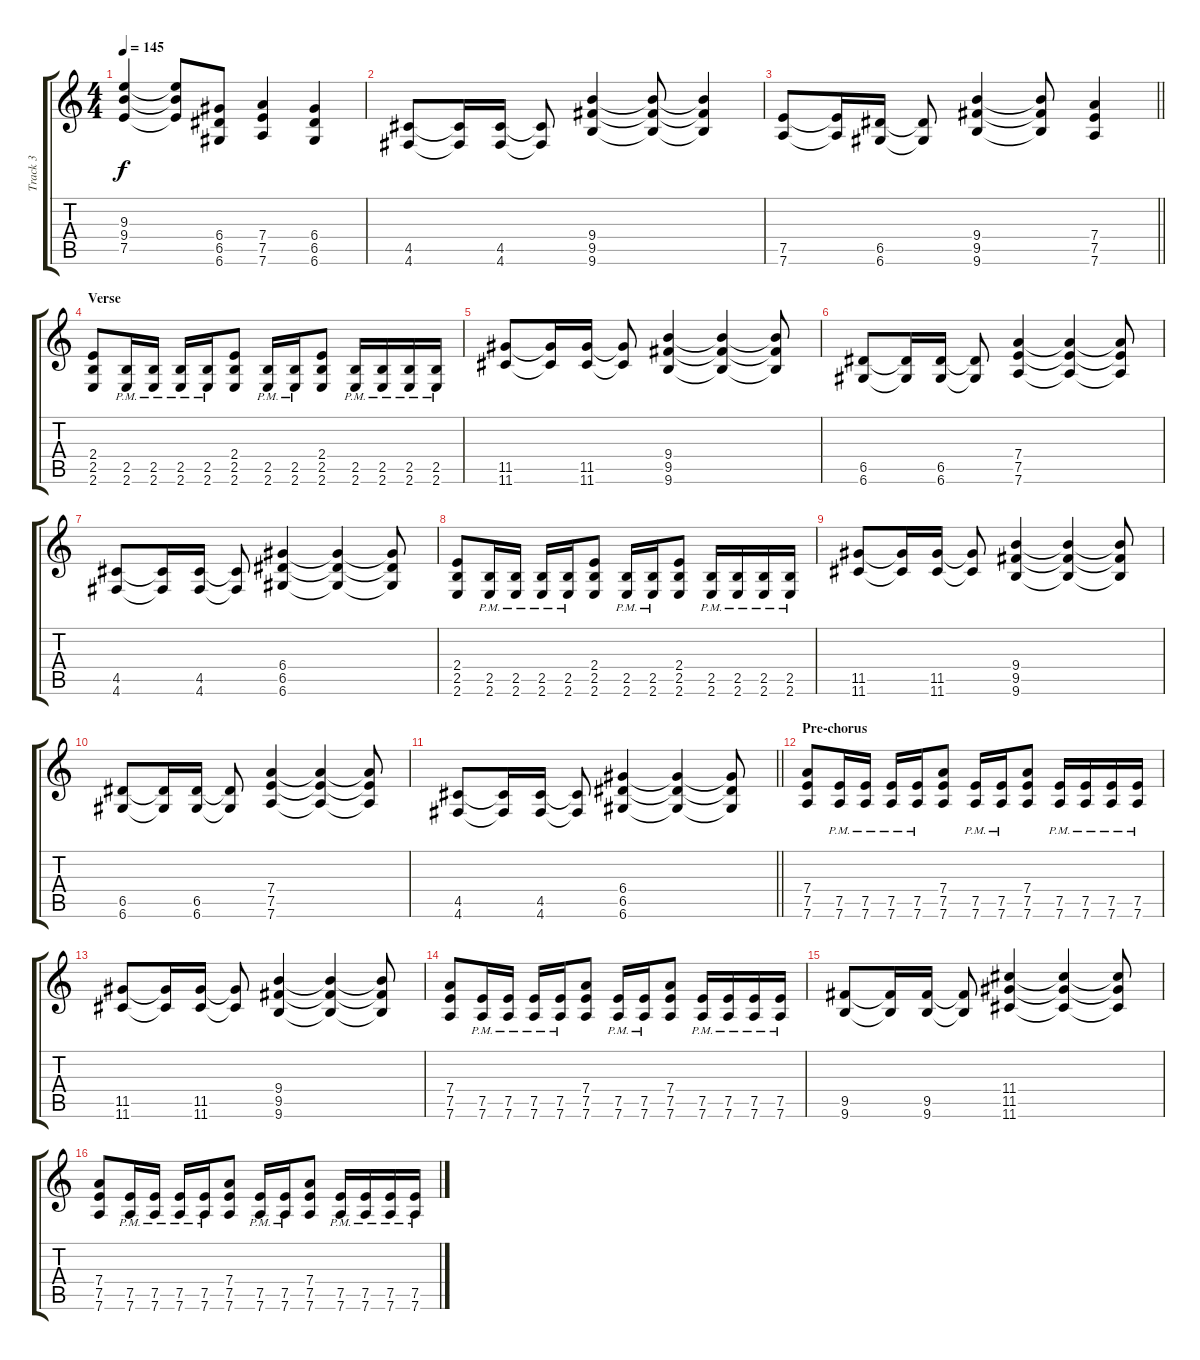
\track ("Track 3" "Track 3") {instrument distortionguitar}
\staff {score tabs}
\tuning (E4 B3 G3 D3 A2 D2) {hide}
\ts (4 4)
\tempo 145
\clef g2
\ks c
(9.3 9.4 7.5).4{dy f} (9.3{t} 9.4{t} 7.5{t}).8 (6.4 6.5 6.6).8 (7.4 7.5 7.6).4 (6.4 6.5 6.6).4 |
(4.5 4.6).8 (4.5{t} 4.6{t}).16 (4.5 4.6).16 (4.5{t} 4.6{t}).8 (9.4 9.5 9.6).4 (9.4{t} 9.5{t} 9.6{t}).8 (9.4{t} 9.5{t} 9.6{t}).4 |
\barLineRight lightlight
(7.5 7.6).8 (7.5{t} 7.6{t}).16 (6.5 6.6).16 (6.5{t} 6.6{t}).8 (9.4 9.5 9.6).4 (9.4{t} 9.5{t} 9.6{t}).8 (7.4 7.5 7.6).4 |
\section ("" "Verse")
(2.4 2.5 2.6).8 (2.5{pm} 2.6{pm}).16 (2.5{pm} 2.6{pm}).16 (2.5{pm} 2.6{pm}).16 (2.5{pm} 2.6{pm}).16 (2.4 2.5 2.6).8 (2.5{pm} 2.6{pm}).16 (2.5{pm} 2.6{pm}).16 (2.4 2.5 2.6).8 (2.5{pm} 2.6{pm}).16 (2.5{pm} 2.6{pm}).16 (2.5{pm} 2.6{pm}).16 (2.5{pm} 2.6{pm}).16 |
(11.5 11.6).8 (11.5{t} 11.6{t}).16 (11.5 11.6).16 (11.5{t} 11.6{t}).8 (9.4 9.5 9.6).4 (9.4{t} 9.5{t} 9.6{t}).4 (9.4{t} 9.5{t} 9.6{t}).8 |
(6.5 6.6).8 (6.5{t} 6.6{t}).16 (6.5 6.6).16 (6.5{t} 6.6{t}).8 (7.4 7.5 7.6).4 (7.4{t} 7.5{t} 7.6{t}).4 (7.4{t} 7.5{t} 7.6{t}).8 |
(4.5 4.6).8 (4.5{t} 4.6{t}).16 (4.5 4.6).16 (4.5{t} 4.6{t}).8 (6.4 6.5 6.6).4 (6.4{t} 6.5{t} 6.6{t}).4 (6.4{t} 6.5{t} 6.6{t}).8 |
(2.4 2.5 2.6).8 (2.5{pm} 2.6{pm}).16 (2.5{pm} 2.6{pm}).16 (2.5{pm} 2.6{pm}).16 (2.5{pm} 2.6{pm}).16 (2.4 2.5 2.6).8 (2.5{pm} 2.6{pm}).16 (2.5{pm} 2.6{pm}).16 (2.4 2.5 2.6).8 (2.5{pm} 2.6{pm}).16 (2.5{pm} 2.6{pm}).16 (2.5{pm} 2.6{pm}).16 (2.5{pm} 2.6{pm}).16 |
(11.5 11.6).8 (11.5{t} 11.6{t}).16 (11.5 11.6).16 (11.5{t} 11.6{t}).8 (9.4 9.5 9.6).4 (9.4{t} 9.5{t} 9.6{t}).4 (9.4{t} 9.5{t} 9.6{t}).8 |
(6.5 6.6).8 (6.5{t} 6.6{t}).16 (6.5 6.6).16 (6.5{t} 6.6{t}).8 (7.4 7.5 7.6).4 (7.4{t} 7.5{t} 7.6{t}).4 (7.4{t} 7.5{t} 7.6{t}).8 |
\barLineRight lightlight
(4.5 4.6).8 (4.5{t} 4.6{t}).16 (4.5 4.6).16 (4.5{t} 4.6{t}).8 (6.4 6.5 6.6).4 (6.4{t} 6.5{t} 6.6{t}).4 (6.4{t} 6.5{t} 6.6{t}).8 |
\section ("" "Pre-chorus")
(7.4 7.5 7.6).8 (7.5{pm} 7.6{pm}).16 (7.5{pm} 7.6{pm}).16 (7.5{pm} 7.6{pm}).16 (7.5{pm} 7.6{pm}).16 (7.4 7.5 7.6).8 (7.5{pm} 7.6{pm}).16 (7.5{pm} 7.6{pm}).16 (7.4 7.5 7.6).8 (7.5{pm} 7.6{pm}).16 (7.5{pm} 7.6{pm}).16 (7.5{pm} 7.6{pm}).16 (7.5{pm} 7.6{pm}).16 |
(11.5 11.6).8 (11.5{t} 11.6{t}).16 (11.5 11.6).16 (11.5{t} 11.6{t}).8 (9.4 9.5 9.6).4 (9.4{t} 9.5{t} 9.6{t}).4 (9.4{t} 9.5{t} 9.6{t}).8 |
(7.4 7.5 7.6).8 (7.5{pm} 7.6{pm}).16 (7.5{pm} 7.6{pm}).16 (7.5{pm} 7.6{pm}).16 (7.5{pm} 7.6{pm}).16 (7.4 7.5 7.6).8 (7.5{pm} 7.6{pm}).16 (7.5{pm} 7.6{pm}).16 (7.4 7.5 7.6).8 (7.5{pm} 7.6{pm}).16 (7.5{pm} 7.6{pm}).16 (7.5{pm} 7.6{pm}).16 (7.5{pm} 7.6{pm}).16 |
(9.5 9.6).8 (9.5{t} 9.6{t}).16 (9.5 9.6).16 (9.5{t} 9.6{t}).8 (11.4 11.5 11.6).4 (11.4{t} 11.5{t} 11.6{t}).4 (11.4{t} 11.5{t} 11.6{t}).8 |
(7.4 7.5 7.6).8 (7.5{pm} 7.6{pm}).16 (7.5{pm} 7.6{pm}).16 (7.5{pm} 7.6{pm}).16 (7.5{pm} 7.6{pm}).16 (7.4 7.5 7.6).8 (7.5{pm} 7.6{pm}).16 (7.5{pm} 7.6{pm}).16 (7.4 7.5 7.6).8 (7.5{pm} 7.6{pm}).16 (7.5{pm} 7.6{pm}).16 (7.5{pm} 7.6{pm}).16 (7.5{pm} 7.6{pm}).16
